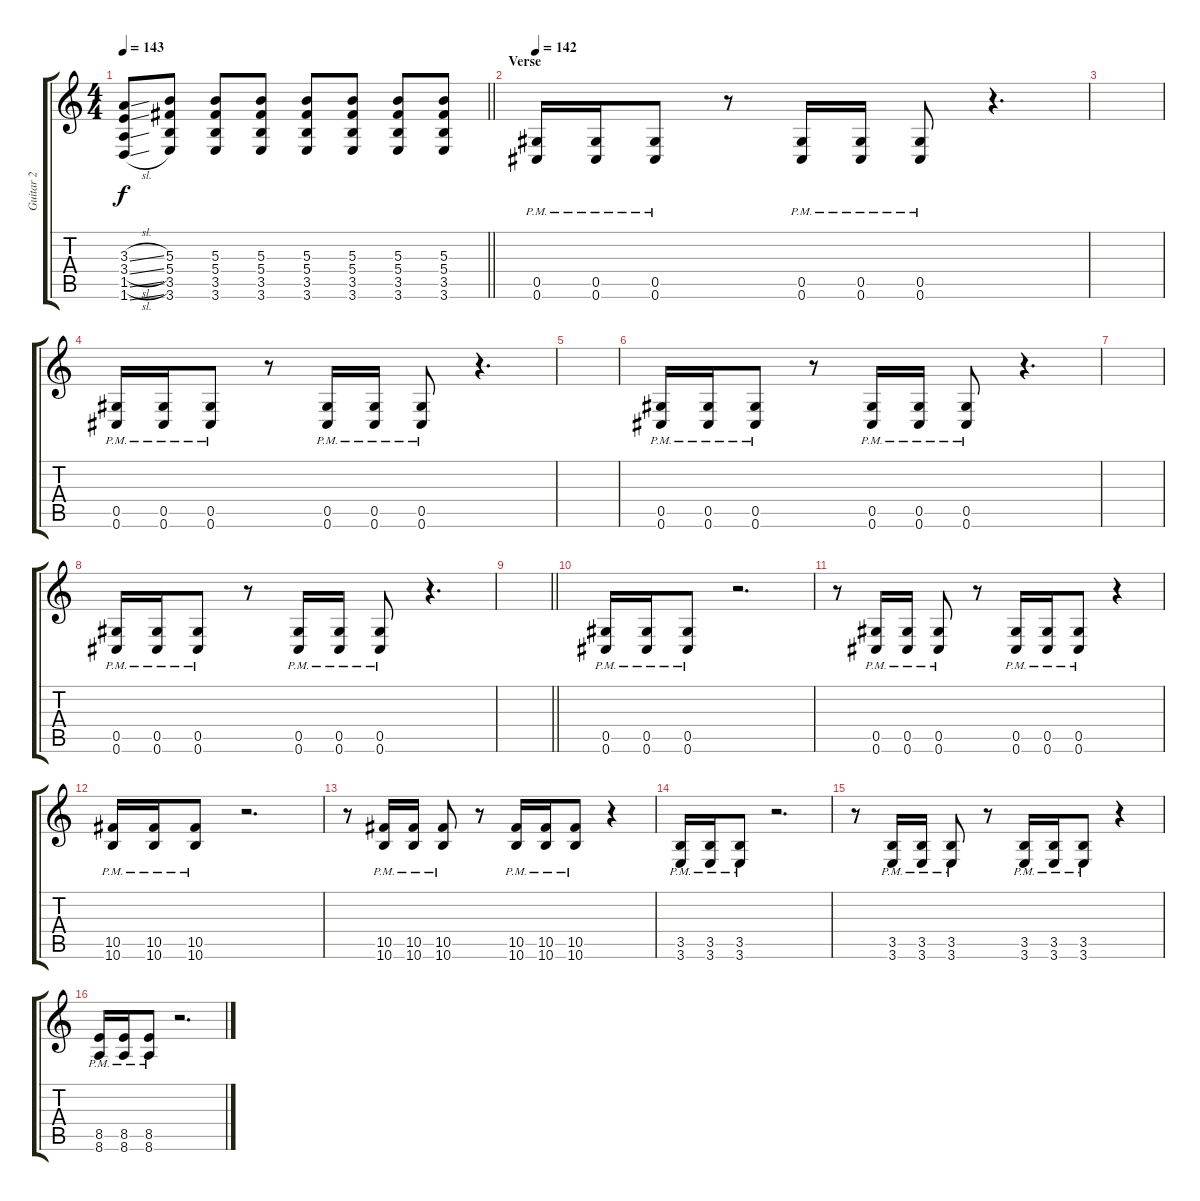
\track ("Guitar 2" "Guitar 2") {instrument distortionguitar}
\staff {score tabs}
\tuning (Eb4 Bb3 Gb3 Db3 Ab2 Db2) {hide}
\ts (4 4)
\tempo 143
\clef g2
\barLineRight lightlight
\ks c
(3.3{sl} 3.4{sl} 1.5{sl} 1.6{sl}).8{dy f} (5.3 5.4 3.5 3.6).8 (5.3 5.4 3.5 3.6).8 (5.3 5.4 3.5 3.6).8 (5.3 5.4 3.5 3.6).8 (5.3 5.4 3.5 3.6).8 (5.3 5.4 3.5 3.6).8 (5.3 5.4 3.5 3.6).8 |
\section ("" "Verse")
\tempo 142
(0.5{pm} 0.6{pm}).16{volume 12} (0.5{pm} 0.6{pm}).16 (0.5{pm} 0.6{pm}).8 r.8 (0.5{pm} 0.6{pm}).16 (0.5{pm} 0.6{pm}).16 (0.5{pm} 0.6{pm}).8 r.4{d} |
|
(0.5{pm} 0.6{pm}).16 (0.5{pm} 0.6{pm}).16 (0.5{pm} 0.6{pm}).8 r.8 (0.5{pm} 0.6{pm}).16 (0.5{pm} 0.6{pm}).16 (0.5{pm} 0.6{pm}).8 r.4{d} |
|
(0.5{pm} 0.6{pm}).16 (0.5{pm} 0.6{pm}).16 (0.5{pm} 0.6{pm}).8 r.8 (0.5{pm} 0.6{pm}).16 (0.5{pm} 0.6{pm}).16 (0.5{pm} 0.6{pm}).8 r.4{d} |
|
(0.5{pm} 0.6{pm}).16 (0.5{pm} 0.6{pm}).16 (0.5{pm} 0.6{pm}).8 r.8 (0.5{pm} 0.6{pm}).16 (0.5{pm} 0.6{pm}).16 (0.5{pm} 0.6{pm}).8 r.4{d} |
\barLineRight lightlight
|
\section ("" "")
(0.5{pm} 0.6{pm}).16 (0.5{pm} 0.6{pm}).16 (0.5{pm} 0.6{pm}).8 r.2{d} |
r.8 (0.5{pm} 0.6{pm}).16 (0.5{pm} 0.6{pm}).16 (0.5{pm} 0.6{pm}).8 r.8 (0.5{pm} 0.6{pm}).16 (0.5{pm} 0.6{pm}).16 (0.5{pm} 0.6{pm}).8 r.4 |
(10.5{pm} 10.6{pm}).16 (10.5{pm} 10.6{pm}).16 (10.5{pm} 10.6{pm}).8 r.2{d} |
r.8 (10.5{pm} 10.6{pm}).16 (10.5{pm} 10.6{pm}).16 (10.5{pm} 10.6{pm}).8 r.8 (10.5{pm} 10.6{pm}).16 (10.5{pm} 10.6{pm}).16 (10.5{pm} 10.6{pm}).8 r.4 |
(3.5{pm} 3.6{pm}).16 (3.5{pm} 3.6{pm}).16 (3.5{pm} 3.6{pm}).8 r.2{d} |
r.8 (3.5{pm} 3.6{pm}).16 (3.5{pm} 3.6{pm}).16 (3.5{pm} 3.6{pm}).8 r.8 (3.5{pm} 3.6{pm}).16 (3.5{pm} 3.6{pm}).16 (3.5{pm} 3.6{pm}).8 r.4 |
(8.5{pm} 8.6{pm}).16 (8.5{pm} 8.6{pm}).16 (8.5{pm} 8.6{pm}).8 r.2{d}
